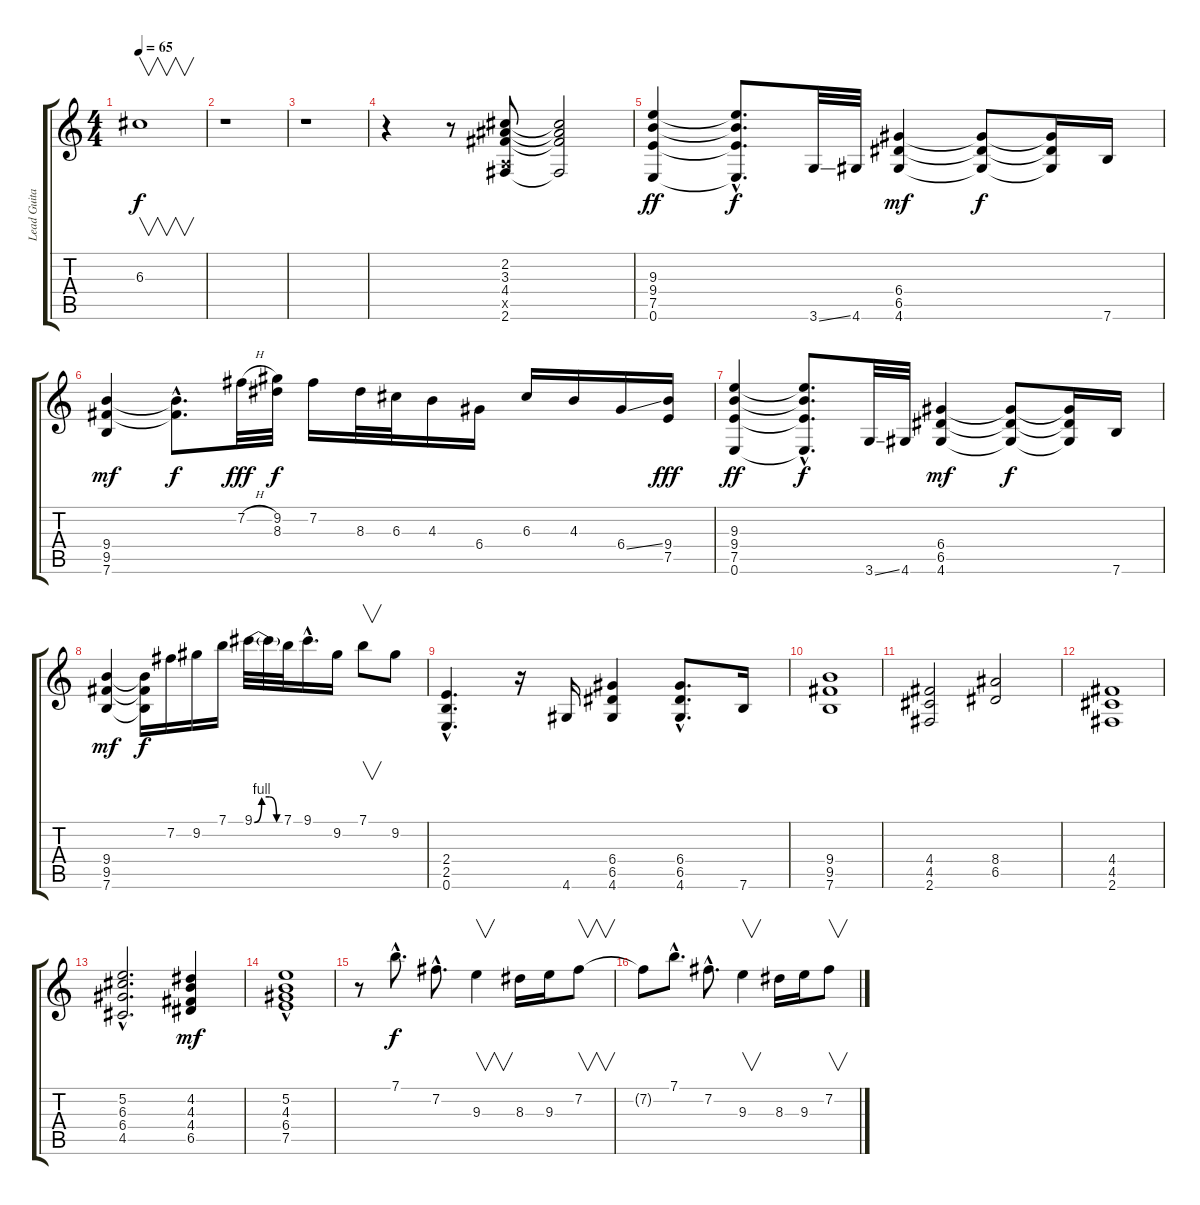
\track ("Lead Guitar" "Lead Guita") {instrument overdrivenguitar}
\staff {score tabs}
\tuning (E4 B3 G3 D3 A2 E2) {hide}
\ts (4 4)
\tempo 65
\clef g2
\ks c
6.3{t}.1{v dy f} |
r.1 |
r.1 |
r.4 r.8 (2.2 3.3 4.4 0.5{x} 2.6).8 (2.2{t} 3.3{t} 4.4{t} 2.6{t}).2 |
(9.3 9.4 7.5 0.6).4{dy ff} (9.3{hac t} 9.4{hac t} 7.5{hac t} 0.6{hac t}).8{d dy f} 3.6{ss}.32 4.6.32 (6.4 6.5 4.6).4{dy mf} (6.4{t} 6.5{t} 4.6{t}).8{dy f} (6.4{t} 6.5{t} 4.6{t}).16 7.6.16 |
(9.4 9.5 7.6).4{dy mf} (9.4{hac t} 9.5{hac t}).8{d dy f} 7.2{h}.32{dy fff} (9.2 8.3).32{dy f} 7.2.16 8.3.32 6.3.32 4.3.16 6.4.16 6.3.16 4.3.16 6.4{ss}.16 (9.4 7.5).16{dy fff} |
(9.3 9.4 7.5 0.6).4{dy ff} (9.3{hac t} 9.4{hac t} 7.5{hac t} 0.6{hac t}).8{d dy f} 3.6{ss}.32 4.6.32 (6.4 6.5 4.6).4{dy mf} (6.4{t} 6.5{t} 4.6{t}).8{dy f} (6.4{t} 6.5{t} 4.6{t}).16 7.6.16 |
(9.4 9.5 7.6).4{dy mf} (9.4{t} 9.5{t} 7.6{t}).16{dy f} 7.2.16 9.2.16 7.1.16 9.1{be (custom 0 0 15 4 30 4 45 0 60 0)}.32 9.1{t}.32 7.1.32 9.1{hac}.16{d} 9.2.16 7.1.8{v} 9.2.8 |
(2.4{hac} 2.5{hac} 0.6{hac}).4{d} r.16 4.6.16 (6.4 6.5 4.6).4 (6.4{hac} 6.5{hac} 4.6{hac}).8{d} 7.6.16 |
(9.4 9.5 7.6).1 |
(4.4 4.5 2.6).2 (8.4 6.5).2 |
(4.4 4.5 2.6).1 |
(5.2{hac} 6.3{hac} 6.4{hac} 4.5{hac}).2{d} (4.2 4.3 4.4 6.5).4{dy mf} |
(5.2{hac} 4.3 6.4 7.5).1 |
r.8 7.1{hac}.8{d dy f instrument overdrivenguitar} 7.2{hac}.8{d} 9.3.4{v} 8.3.16 9.3.16 7.2.8{v} |
7.2{t}.8 7.1{hac}.8{d} 7.2{hac}.8{d} 9.3.4{v} 8.3.16 9.3.16 7.2.8{v}
